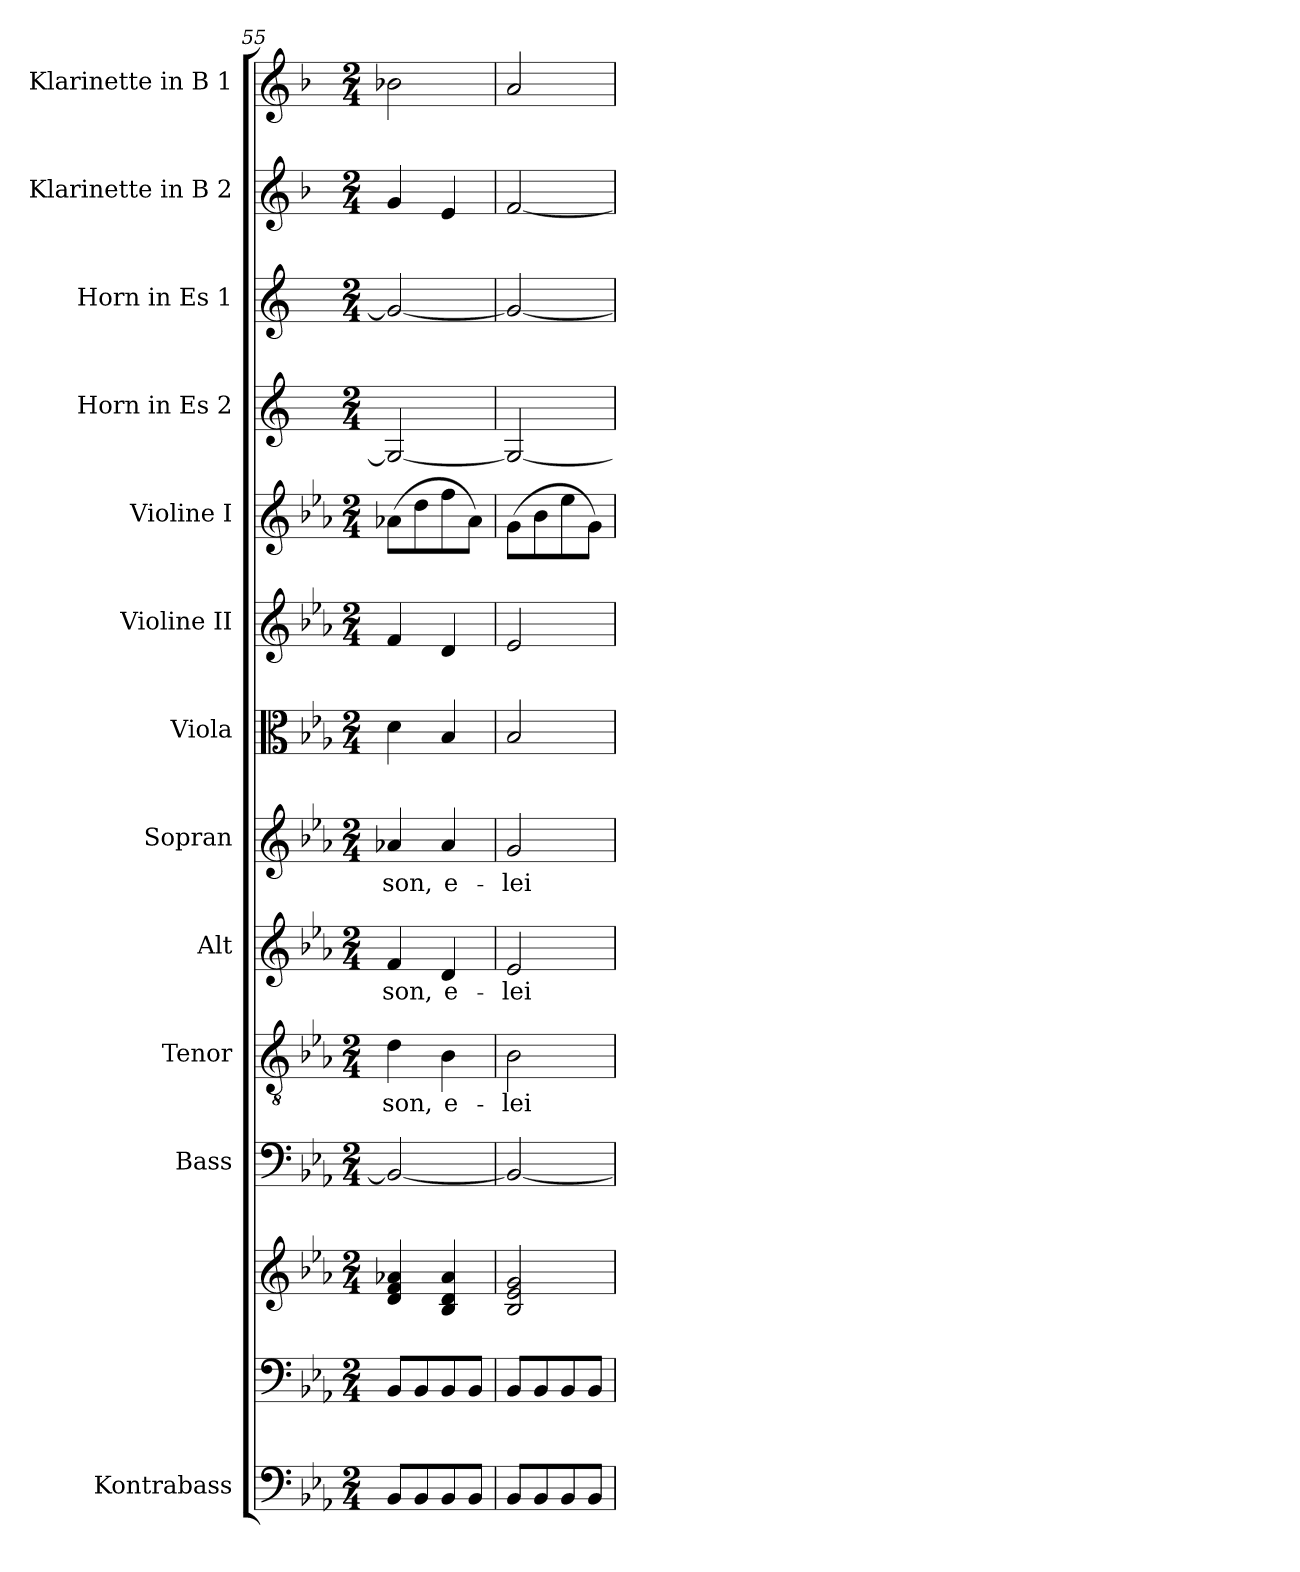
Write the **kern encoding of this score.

**kern	**kern	**kern	**kern	**kern	**text	**kern	**text	**kern	**text	**kern	**kern	**kern	**kern	**kern	**kern	**kern
*part13	*part12	*part12	*part11	*part10	*part10	*part9	*part9	*part8	*part8	*part7	*part6	*part5	*part4	*part3	*part2	*part1
*staff14	*staff13	*staff12	*staff11	*staff10	*staff10	*staff9	*staff9	*staff8	*staff8	*staff7	*staff6	*staff5	*staff4	*staff3	*staff2	*staff1
*I"Kontrabass	*	*	*I"Bass	*I"Tenor	*	*I"Alt	*	*I"Sopran	*	*I"Viola	*I"Violine II	*I"Violine I	*I"Horn in Es 2	*I"Horn in Es 1	*I"Klarinette in B 2	*I"Klarinette in B 1
*I'Kb.	*	*	*I'B	*I'T	*	*I'A	*	*I'S	*	*I'Vla.	*I'Vl. II	*I'Vl. I	*I'Hrn. 2	*I'Hrn. 1	*	*
*clefF4	*clefF4	*clefG2	*clefF4	*clefGv2	*	*clefG2	*	*clefG2	*	*clefC3	*clefG2	*clefG2	*clefG2	*clefG2	*clefG2	*clefG2
*ITrd7c12	*	*	*	*	*	*	*	*	*	*	*	*	*ITrd5c9	*ITrd5c9	*ITrd1c2	*ITrd1c2
*k[b-e-a-]	*k[b-e-a-]	*k[b-e-a-]	*k[b-e-a-]	*k[b-e-a-]	*	*k[b-e-a-]	*	*k[b-e-a-]	*	*k[b-e-a-]	*k[b-e-a-]	*k[b-e-a-]	*k[b-e-a-]	*k[b-e-a-]	*k[b-e-a-]	*k[b-e-a-]
*E-:	*E-:	*E-:	*E-:	*E-:	*	*E-:	*	*E-:	*	*E-:	*E-:	*E-:	*E-:	*E-:	*E-:	*E-:
*M2/4	*M2/4	*M2/4	*M2/4	*M2/4	*	*M2/4	*	*M2/4	*	*M2/4	*M2/4	*M2/4	*M2/4	*M2/4	*M2/4	*M2/4
=55	=55	=55	=55	=55	=55	=55	=55	=55	=55	=55	=55	=55	=55	=55	=55	=55
!	!	!	!	!	!LO:LY:b	!	!LO:LY:b	!	!LO:LY:b	!	!	!	!	!	!	!
8BBB-/L	8BB-/L	4d/ 4f/ 4a-X/	2BB-/_	4d\	-son,	4f/	-son,	4a-X/	-son,	4d\	4f/	(>8a-X\L	2BB-/_	2B-/_	4f/	2a-X\
8BBB-/	8BB-/	.	.	.	.	.	.	.	.	.	.	8dd\	.	.	.	.
!	!	!	!	!	!LO:LY:b	!	!LO:LY:b	!	!LO:LY:b	!	!	!	!	!	!	!
8BBB-/	8BB-/	4B-/ 4d/ 4a-/	.	4B-\	e-	4d/	e-	4a-/	e-	4B-/	4d/	8ff\	.	.	4d/	.
8BBB-/J	8BB-/J	.	.	.	.	.	.	.	.	.	.	8a-\J)	.	.	.	.
=56	=56	=56	=56	=56	=56	=56	=56	=56	=56	=56	=56	=56	=56	=56	=56	=56
!	!	!	!	!	!LO:LY:b	!	!LO:LY:b	!	!LO:LY:b	!	!	!	!	!	!	!
8BBB-/L	8BB-/L	2B-/ 2e-/ 2g/	2BB-/_	2B-\	-lei-	2e-/	-lei-	2g/	-lei-	2B-/	2e-/	(>8g\L	2BB-/_	2B-/_	[2e-/	2g/
8BBB-/	8BB-/	.	.	.	.	.	.	.	.	.	.	8b-\	.	.	.	.
8BBB-/	8BB-/	.	.	.	.	.	.	.	.	.	.	8ee-\	.	.	.	.
8BBB-/J	8BB-/J	.	.	.	.	.	.	.	.	.	.	8g\J)	.	.	.	.
=	=	=	=	=	=	=	=	=	=	=	=	=	=	=	=	=
*-	*-	*-	*-	*-	*-	*-	*-	*-	*-	*-	*-	*-	*-	*-	*-	*-
